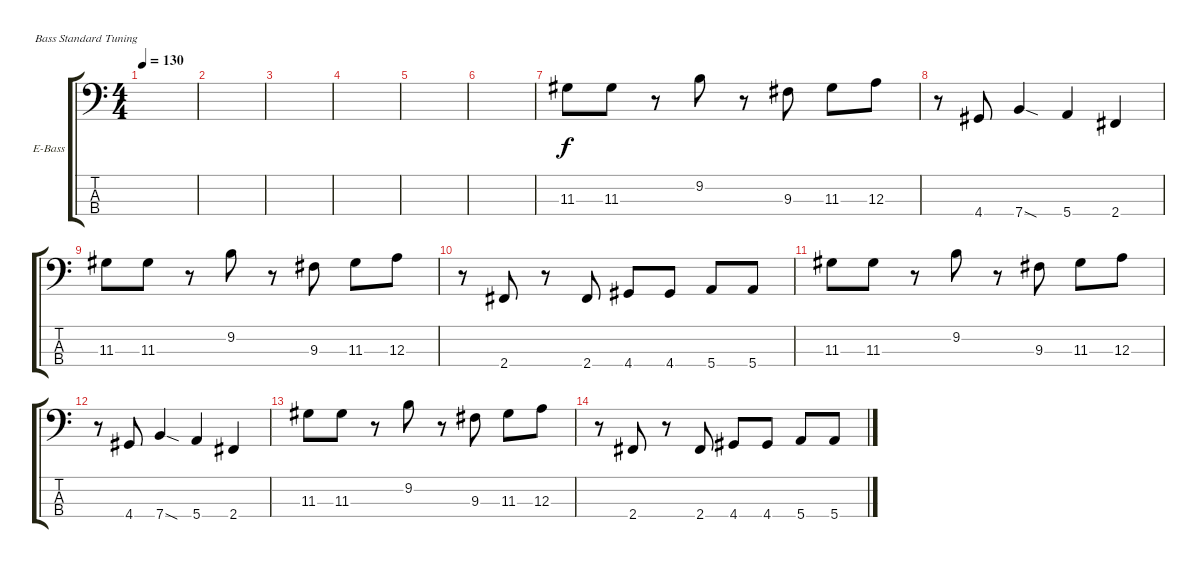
\defaultSystemsLayout 4
\bracketExtendMode groupsimilarinstruments
\firstSystemTrackNameOrientation horizontal
\otherSystemsTrackNameOrientation horizontal
\track ("Bass" "E-Bass") {instrument electricbassfinger}
\staff {score tabs}
\tuning (G2 D2 A1 E1)
\ts (4 4)
\tempo 130
\clef f4
\ks c
|
|
|
|
|
|
11.3.8 11.3.8 r.8 9.2.8 r.8 9.3.8 11.3.8 12.3.8 |
r.8 4.4.8 7.4{sod}.4 5.4.4 2.4.4 |
11.3.8 11.3.8 r.8 9.2.8 r.8 9.3.8 11.3.8 12.3.8 |
r.8 2.4.8 r.8 2.4.8 4.4.8 4.4.8 5.4.8 5.4.8 |
11.3.8 11.3.8 r.8 9.2.8 r.8 9.3.8 11.3.8 12.3.8 |
r.8 4.4.8 7.4{sod}.4 5.4.4 2.4.4 |
11.3.8 11.3.8 r.8 9.2.8 r.8 9.3.8 11.3.8 12.3.8 |
r.8 2.4.8 r.8 2.4.8 4.4.8 4.4.8 5.4.8 5.4.8
